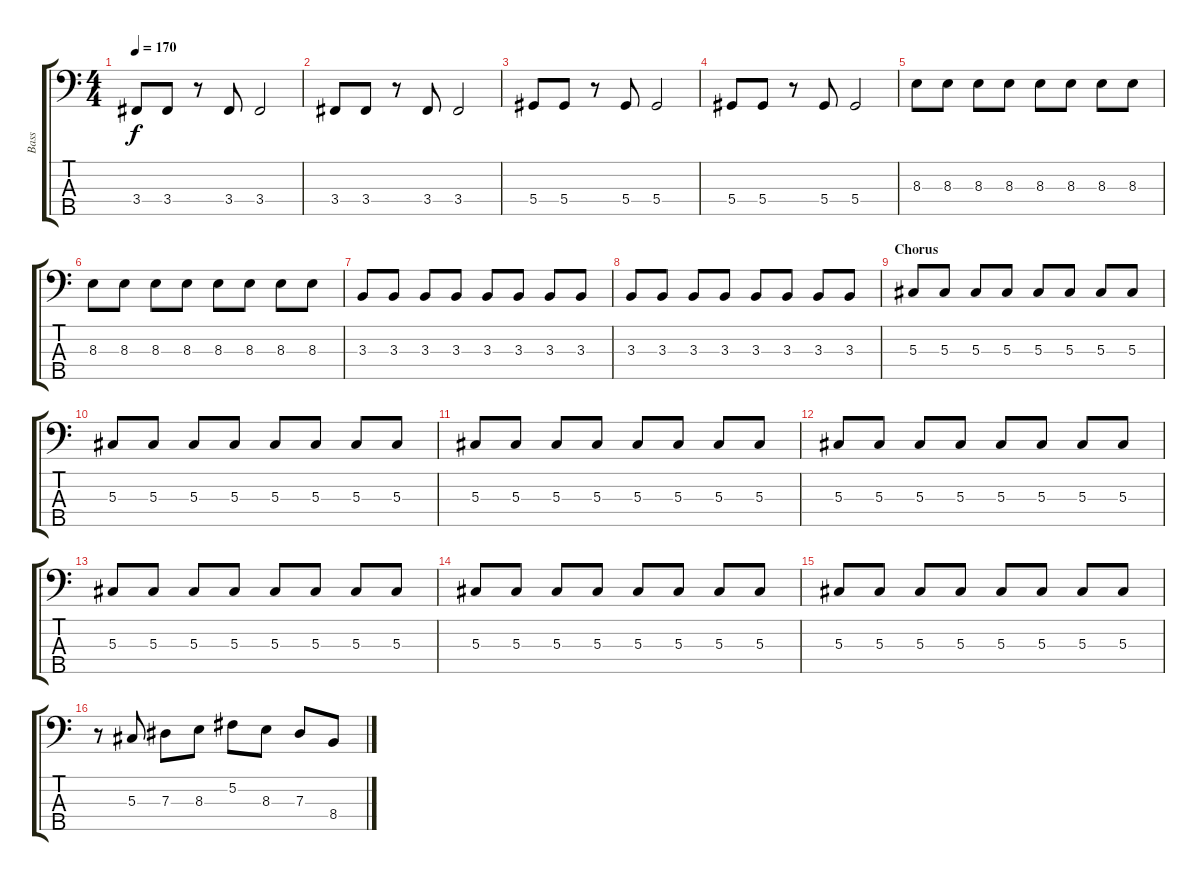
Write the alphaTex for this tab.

\track ("Bass" "Bass") {instrument electricbassfinger}
\staff {score tabs}
\tuning (Gb2 Db2 Ab1 Eb1 Bb0) {hide}
\ts (4 4)
\tempo 170
\clef f4
\ks c
3.4.8{dy f} 3.4.8 r.8 3.4.8 3.4.2 |
3.4.8 3.4.8 r.8 3.4.8 3.4.2 |
5.4.8 5.4.8 r.8 5.4.8 5.4.2 |
5.4.8 5.4.8 r.8 5.4.8 5.4.2 |
8.3.8 8.3.8 8.3.8 8.3.8 8.3.8 8.3.8 8.3.8 8.3.8 |
8.3.8 8.3.8 8.3.8 8.3.8 8.3.8 8.3.8 8.3.8 8.3.8 |
3.3.8 3.3.8 3.3.8 3.3.8 3.3.8 3.3.8 3.3.8 3.3.8 |
3.3.8 3.3.8 3.3.8 3.3.8 3.3.8 3.3.8 3.3.8 3.3.8 |
\section ("" "Chorus")
5.3.8 5.3.8 5.3.8 5.3.8 5.3.8 5.3.8 5.3.8 5.3.8 |
5.3.8 5.3.8 5.3.8 5.3.8 5.3.8 5.3.8 5.3.8 5.3.8 |
5.3.8 5.3.8 5.3.8 5.3.8 5.3.8 5.3.8 5.3.8 5.3.8 |
5.3.8 5.3.8 5.3.8 5.3.8 5.3.8 5.3.8 5.3.8 5.3.8 |
5.3.8 5.3.8 5.3.8 5.3.8 5.3.8 5.3.8 5.3.8 5.3.8 |
5.3.8 5.3.8 5.3.8 5.3.8 5.3.8 5.3.8 5.3.8 5.3.8 |
5.3.8 5.3.8 5.3.8 5.3.8 5.3.8 5.3.8 5.3.8 5.3.8 |
r.8 5.3.8 7.3.8 8.3.8 5.2.8 8.3.8 7.3.8 8.4.8
